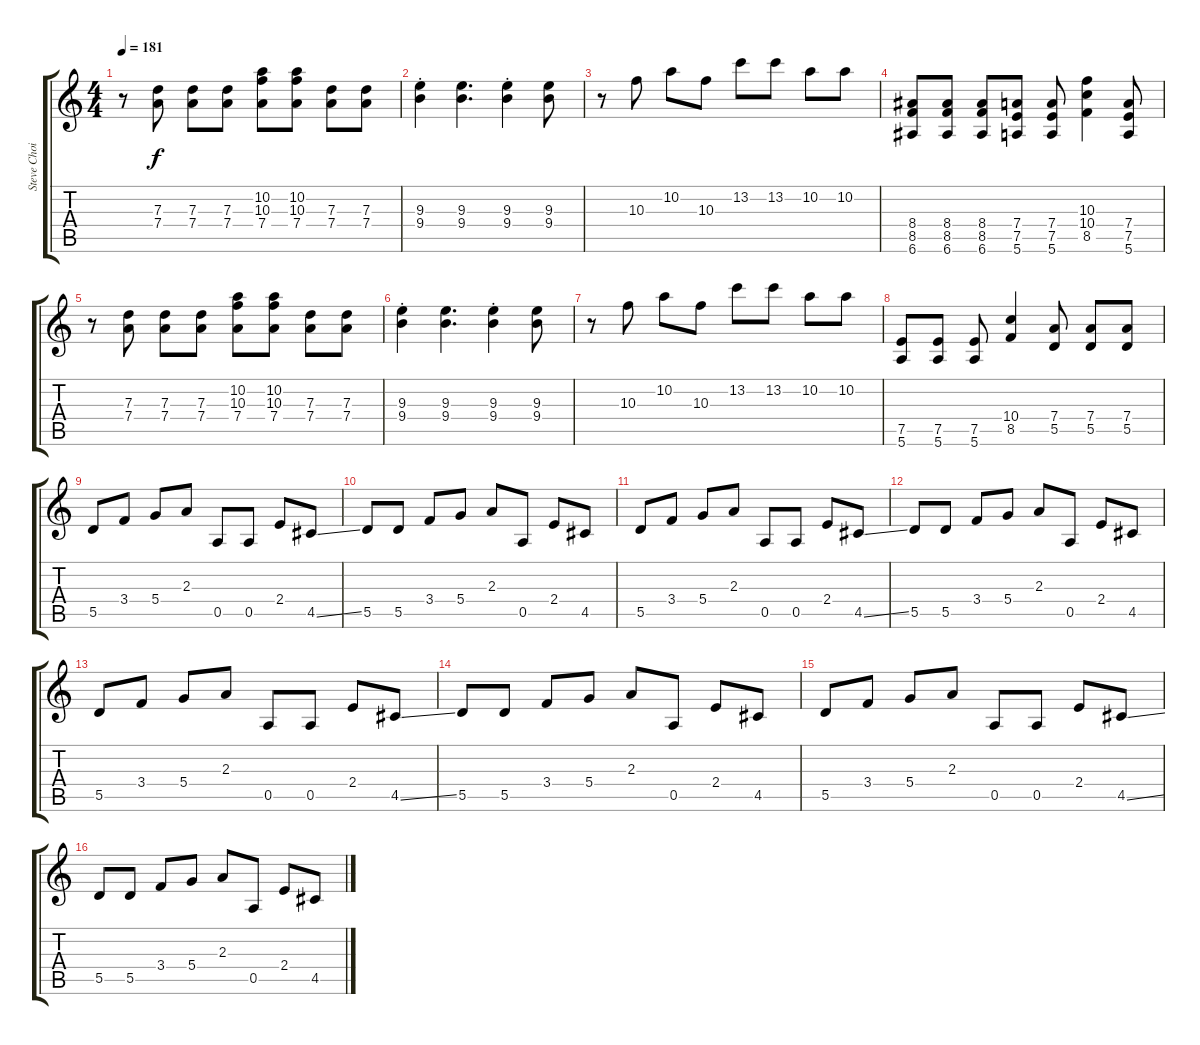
\track ("Steve Choi Guitar" "Steve Choi") {instrument distortionguitar}
\staff {score tabs}
\tuning (E4 B3 G3 D3 A2 E2) {hide}
\ts (4 4)
\tempo 181
\clef g2
\ks c
r.8{dy f} (7.3 7.4).8 (7.3 7.4).8 (7.3 7.4).8 (10.2 10.3 7.4).8 (10.2 10.3 7.4).8 (7.3 7.4).8 (7.3 7.4).8 |
(9.3{st} 9.4{st}).4 (9.3 9.4).4{d} (9.3{st} 9.4{st}).4 (9.3 9.4).8 |
r.8 10.3.8 10.2.8 10.3.8 13.2.8 13.2.8 10.2.8 10.2.8 |
(8.4 8.5 6.6).8 (8.4 8.5 6.6).8 (8.4 8.5 6.6).8 (7.4 7.5 5.6).8 (7.4 7.5 5.6).8 (10.3 10.4 8.5).4 (7.4 7.5 5.6).8 |
r.8 (7.3 7.4).8 (7.3 7.4).8 (7.3 7.4).8 (10.2 10.3 7.4).8 (10.2 10.3 7.4).8 (7.3 7.4).8 (7.3 7.4).8 |
(9.3{st} 9.4{st}).4 (9.3 9.4).4{d} (9.3{st} 9.4{st}).4 (9.3 9.4).8 |
r.8 10.3.8 10.2.8 10.3.8 13.2.8 13.2.8 10.2.8 10.2.8 |
(7.5 5.6).8 (7.5 5.6).8 (7.5 5.6).8 (10.4 8.5).4 (7.4 5.5).8 (7.4 5.5).8 (7.4 5.5).8 |
5.5.8 3.4.8 5.4.8 2.3.8 0.5.8 0.5.8 2.4.8 4.5{ss}.8 |
5.5.8 5.5.8 3.4.8 5.4.8 2.3.8 0.5.8 2.4.8 4.5.8 |
5.5.8 3.4.8 5.4.8 2.3.8 0.5.8 0.5.8 2.4.8 4.5{ss}.8 |
5.5.8 5.5.8 3.4.8 5.4.8 2.3.8 0.5.8 2.4.8 4.5.8 |
5.5.8 3.4.8 5.4.8 2.3.8 0.5.8 0.5.8 2.4.8 4.5{ss}.8 |
5.5.8 5.5.8 3.4.8 5.4.8 2.3.8 0.5.8 2.4.8 4.5.8 |
5.5.8 3.4.8 5.4.8 2.3.8 0.5.8 0.5.8 2.4.8 4.5{ss}.8 |
5.5.8 5.5.8 3.4.8 5.4.8 2.3.8 0.5.8 2.4.8 4.5.8
